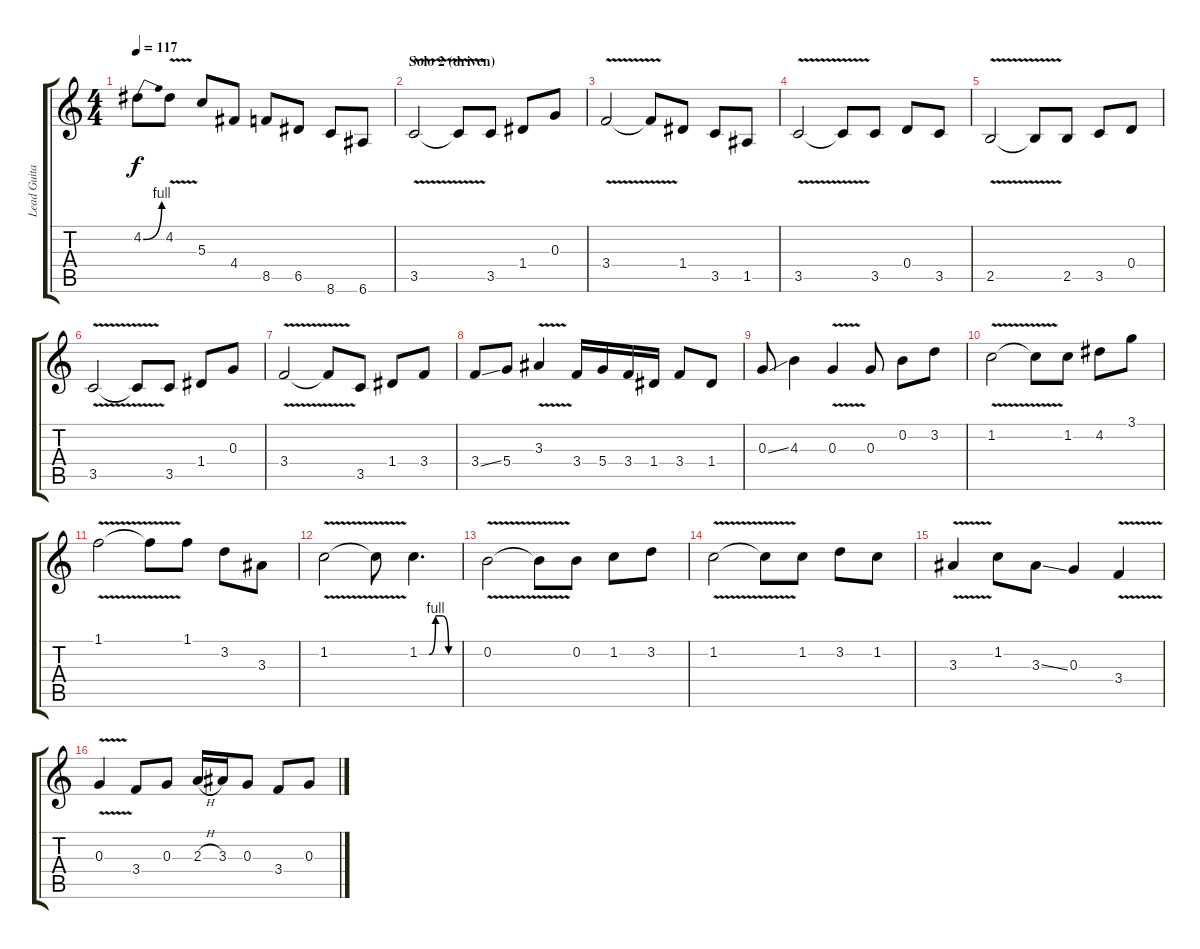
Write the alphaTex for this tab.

\track ("Lead Guitar (Clean)" "Lead Guita") {instrument electricguitarclean}
\staff {score tabs}
\tuning (E4 B3 G3 D3 A2 E2) {hide}
\ts (4 4)
\tempo 117
\clef g2
\ks c
4.2{be (bend 0 0 60 4)}.8{dy f} 4.2{v}.8 5.3.8 4.4.8 8.5.8 6.5.8 8.6.8 6.6.8 |
\section ("" "Solo 2 (driven)")
3.5{v}.2 3.5{v t}.8 3.5.8 1.4.8 0.3.8 |
3.4{v}.2 3.4{v t}.8 1.4.8 3.5.8 1.5.8 |
3.5{v}.2 3.5{v t}.8 3.5.8 0.4.8 3.5.8 |
2.5{v}.2 2.5{v t}.8 2.5.8 3.5.8 0.4.8 |
3.5{v}.2 3.5{v t}.8 3.5.8 1.4.8 0.3.8 |
3.4{v}.2 3.4{v t}.8 3.5.8 1.4.8 3.4.8 |
3.4{ss}.8 5.4.8 3.3{v}.4 3.4.16 5.4.16 3.4.16 1.4.16 3.4.8 1.4.8 |
0.3{ss}.8 4.3.4 0.3{v}.4 0.3.8 0.2.8 3.2.8 |
1.2{v}.2 1.2{v t}.8 1.2.8 4.2.8 3.1.8 |
1.1{v}.2 1.1{v t}.8 1.1.8 3.2.8 3.3.8 |
1.2{v}.2 1.2{v t}.8 1.2{be (custom 0 0 15 0 25 4 30 4 35 4 45 0 60 0)}.4{d} |
0.2{v}.2 0.2{v t}.8 0.2.8 1.2.8 3.2.8 |
1.2{v}.2 1.2{v t}.8 1.2.8 3.2.8 1.2.8 |
3.3{v}.4 1.2.8 3.3{ss}.8 0.3.4 3.4{v}.4 |
0.3{v}.4 3.4.8 0.3.8 2.3{h}.16 3.3.16 0.3.8 3.4.8 0.3.8
